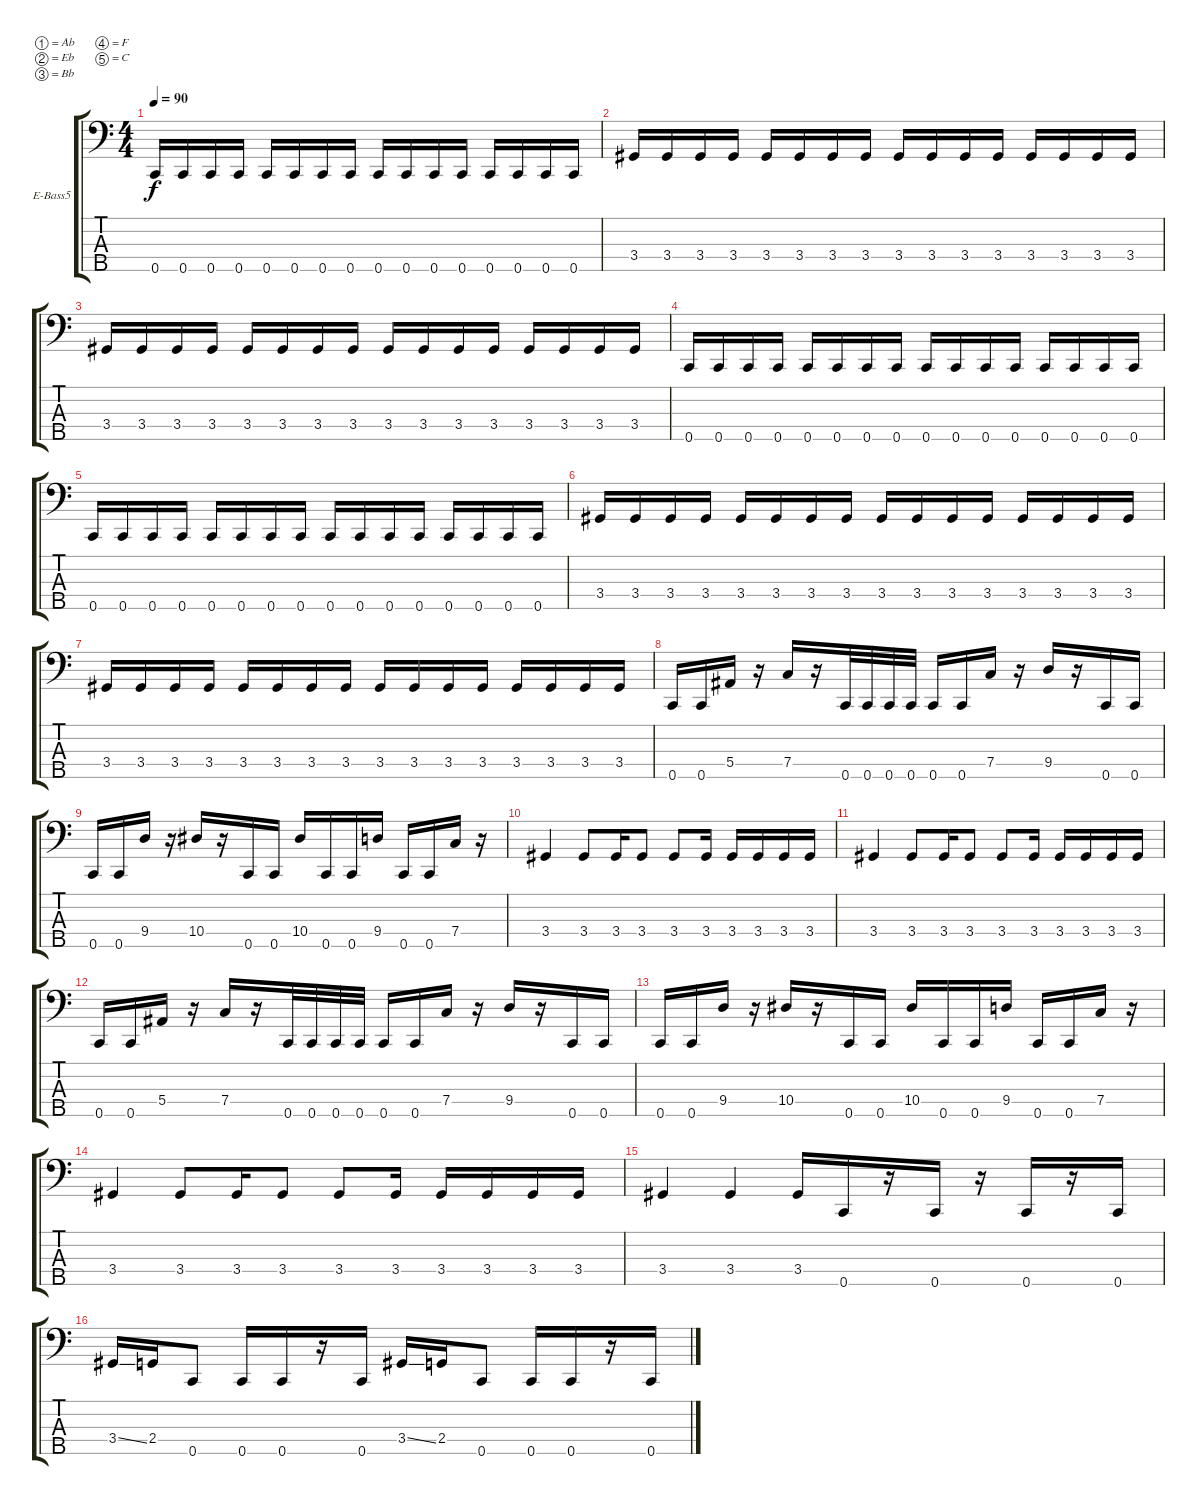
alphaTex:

\bracketExtendMode groupsimilarinstruments
\firstSystemTrackNameOrientation horizontal
\otherSystemsTrackNameOrientation horizontal
\track ("[DENVER]" "E-Bass5") {instrument electricbassfinger}
\staff {score tabs}
\tuning (Ab2 Eb2 Bb1 F1 C1)
\ts (4 4)
\tempo 90
\clef f4
\ks c
0.5.16{dy f} 0.5.16 0.5.16 0.5.16 0.5.16 0.5.16 0.5.16 0.5.16 0.5.16 0.5.16 0.5.16 0.5.16 0.5.16 0.5.16 0.5.16 0.5.16 |
3.4.16 3.4.16 3.4.16 3.4.16 3.4.16 3.4.16 3.4.16 3.4.16 3.4.16 3.4.16 3.4.16 3.4.16 3.4.16 3.4.16 3.4.16 3.4.16 |
3.4.16 3.4.16 3.4.16 3.4.16 3.4.16 3.4.16 3.4.16 3.4.16 3.4.16 3.4.16 3.4.16 3.4.16 3.4.16 3.4.16 3.4.16 3.4.16 |
0.5.16 0.5.16 0.5.16 0.5.16 0.5.16 0.5.16 0.5.16 0.5.16 0.5.16 0.5.16 0.5.16 0.5.16 0.5.16 0.5.16 0.5.16 0.5.16 |
0.5.16 0.5.16 0.5.16 0.5.16 0.5.16 0.5.16 0.5.16 0.5.16 0.5.16 0.5.16 0.5.16 0.5.16 0.5.16 0.5.16 0.5.16 0.5.16 |
3.4.16 3.4.16 3.4.16 3.4.16 3.4.16 3.4.16 3.4.16 3.4.16 3.4.16 3.4.16 3.4.16 3.4.16 3.4.16 3.4.16 3.4.16 3.4.16 |
3.4.16 3.4.16 3.4.16 3.4.16 3.4.16 3.4.16 3.4.16 3.4.16 3.4.16 3.4.16 3.4.16 3.4.16 3.4.16 3.4.16 3.4.16 3.4.16 |
0.5.16 0.5.16 5.4.16 r.16 7.4.16 r.16 0.5.32 0.5.32 0.5.32 0.5.32 0.5.16 0.5.16 7.4.16 r.16 9.4.16 r.16 0.5.16 0.5.16 |
0.5.16 0.5.16 9.4.16 r.16 10.4.16 r.16 0.5.16 0.5.16 10.4.16 0.5.16 0.5.16 9.4.16 0.5.16 0.5.16 7.4.16 r.16 |
3.4.4 3.4.8 3.4.16 3.4.8 3.4.8 3.4.16 3.4.16 3.4.16 3.4.16 3.4.16 |
3.4.4 3.4.8 3.4.16 3.4.8 3.4.8 3.4.16 3.4.16 3.4.16 3.4.16 3.4.16 |
0.5.16 0.5.16 5.4.16 r.16 7.4.16 r.16 0.5.32 0.5.32 0.5.32 0.5.32 0.5.16 0.5.16 7.4.16 r.16 9.4.16 r.16 0.5.16 0.5.16 |
0.5.16 0.5.16 9.4.16 r.16 10.4.16 r.16 0.5.16 0.5.16 10.4.16 0.5.16 0.5.16 9.4.16 0.5.16 0.5.16 7.4.16 r.16 |
3.4.4 3.4.8 3.4.16 3.4.8 3.4.8 3.4.16 3.4.16 3.4.16 3.4.16 3.4.16 |
3.4.4 3.4.4 3.4.16 0.5.16 r.16 0.5.16 r.16 0.5.16 r.16 0.5.16 |
3.4{ss}.16 2.4.16 0.5.8 0.5.16 0.5.16 r.16 0.5.16 3.4{ss}.16 2.4.16 0.5.8 0.5.16 0.5.16 r.16 0.5.16
